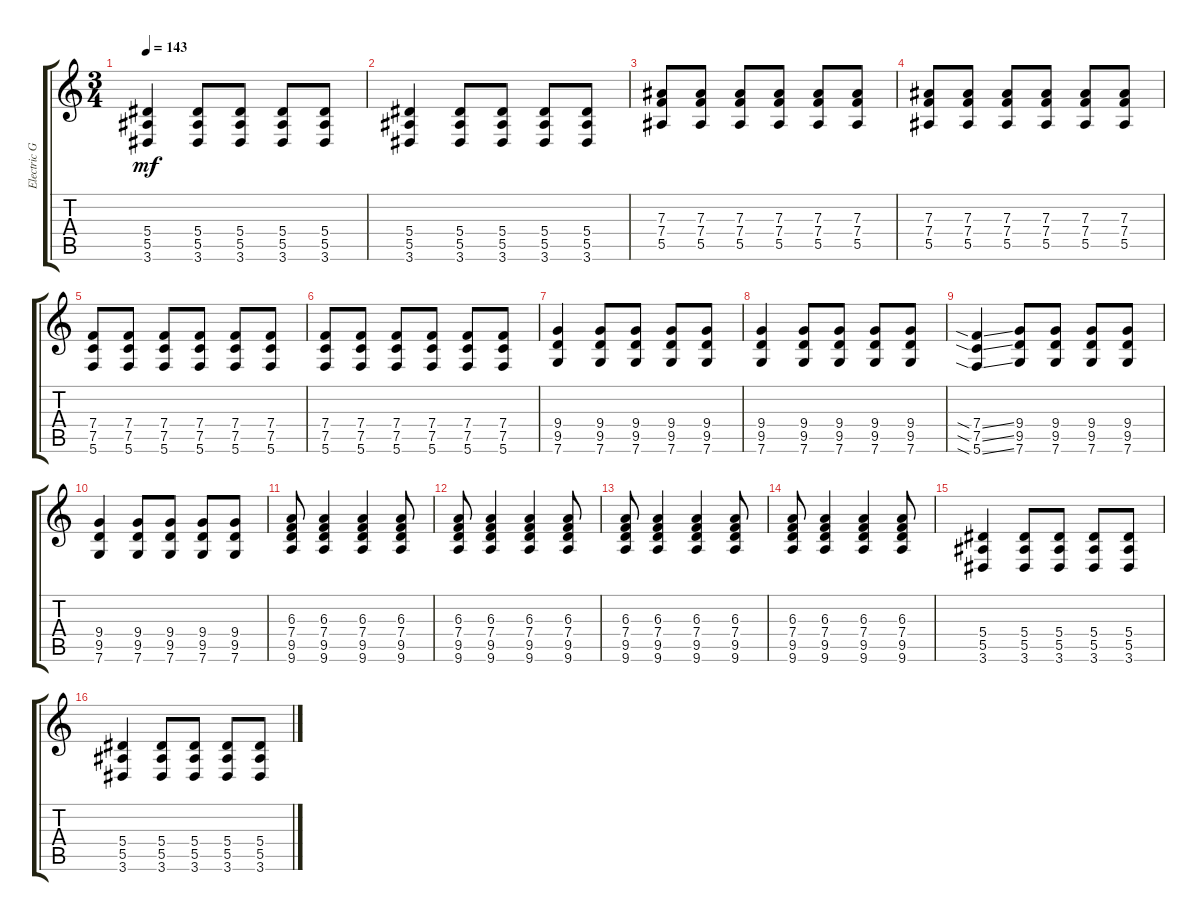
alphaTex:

\track ("Electric Guitar" "Electric G") {instrument distortionguitar}
\staff {score tabs}
\tuning (C4 G3 Eb3 Bb2 F2 C2) {hide}
\ts (3 4)
\tempo 143
\clef g2
\ks c
(5.4 5.5 3.6).4{dy mf} (5.4 5.5 3.6).8 (5.4 5.5 3.6).8 (5.4 5.5 3.6).8 (5.4 5.5 3.6).8 |
(5.4 5.5 3.6).4 (5.4 5.5 3.6).8 (5.4 5.5 3.6).8 (5.4 5.5 3.6).8 (5.4 5.5 3.6).8 |
(7.3 7.4 5.5).8 (7.3 7.4 5.5).8 (7.3 7.4 5.5).8 (7.3 7.4 5.5).8 (7.3 7.4 5.5).8 (7.3 7.4 5.5).8 |
(7.3 7.4 5.5).8 (7.3 7.4 5.5).8 (7.3 7.4 5.5).8 (7.3 7.4 5.5).8 (7.3 7.4 5.5).8 (7.3 7.4 5.5).8 |
(7.4 7.5 5.6).8 (7.4 7.5 5.6).8 (7.4 7.5 5.6).8 (7.4 7.5 5.6).8 (7.4 7.5 5.6).8 (7.4 7.5 5.6).8 |
(7.4 7.5 5.6).8 (7.4 7.5 5.6).8 (7.4 7.5 5.6).8 (7.4 7.5 5.6).8 (7.4 7.5 5.6).8 (7.4 7.5 5.6).8 |
(9.4 9.5 7.6).4 (9.4 9.5 7.6).8 (9.4 9.5 7.6).8 (9.4 9.5 7.6).8 (9.4 9.5 7.6).8 |
(9.4 9.5 7.6).4 (9.4 9.5 7.6).8 (9.4 9.5 7.6).8 (9.4 9.5 7.6).8 (9.4 9.5 7.6).8 |
(7.4{sia ss} 7.5{sia ss} 5.6{sia ss}).4 (9.4 9.5 7.6).8 (9.4 9.5 7.6).8 (9.4 9.5 7.6).8 (9.4 9.5 7.6).8 |
(9.4 9.5 7.6).4 (9.4 9.5 7.6).8 (9.4 9.5 7.6).8 (9.4 9.5 7.6).8 (9.4 9.5 7.6).8 |
(6.3 7.4 9.5 9.6).8 (6.3 7.4 9.5 9.6).4 (6.3 7.4 9.5 9.6).4 (6.3 7.4 9.5 9.6).8 |
(6.3 7.4 9.5 9.6).8 (6.3 7.4 9.5 9.6).4 (6.3 7.4 9.5 9.6).4 (6.3 7.4 9.5 9.6).8 |
(6.3 7.4 9.5 9.6).8 (6.3 7.4 9.5 9.6).4 (6.3 7.4 9.5 9.6).4 (6.3 7.4 9.5 9.6).8 |
(6.3 7.4 9.5 9.6).8 (6.3 7.4 9.5 9.6).4 (6.3 7.4 9.5 9.6).4 (6.3 7.4 9.5 9.6).8 |
(5.4 5.5 3.6).4 (5.4 5.5 3.6).8 (5.4 5.5 3.6).8 (5.4 5.5 3.6).8 (5.4 5.5 3.6).8 |
(5.4 5.5 3.6).4 (5.4 5.5 3.6).8 (5.4 5.5 3.6).8 (5.4 5.5 3.6).8 (5.4 5.5 3.6).8
